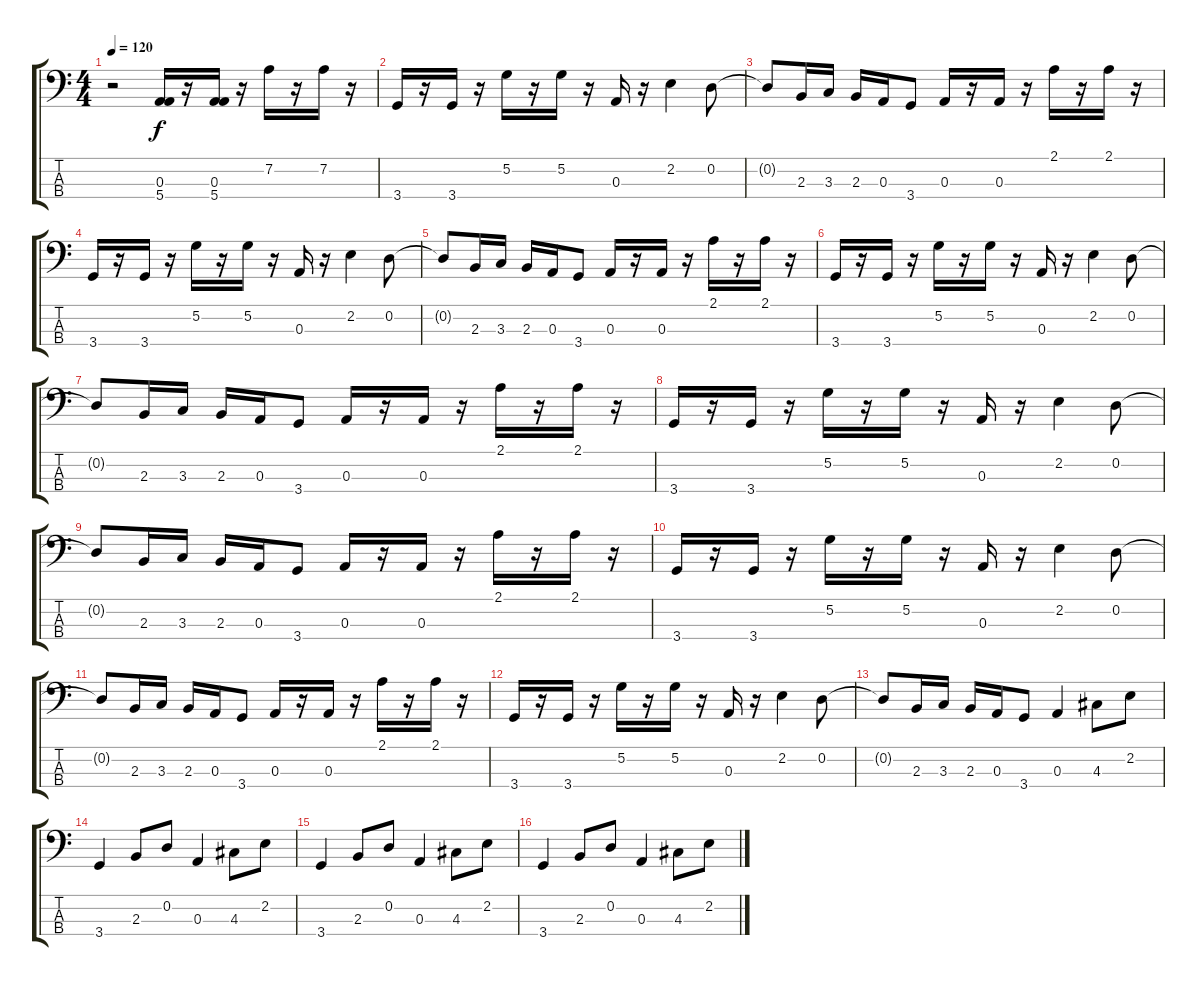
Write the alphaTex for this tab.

\track "" {instrument electricbassfinger}
\staff {score tabs}
\tuning (G2 D2 A1 E1) {hide}
\ts (4 4)
\tempo 120
\clef f4
\ks c
r.2{dy f instrument electricbassfinger} (0.3 5.4).16{volume 16} r.16 (0.3 5.4).16 r.16 7.2.16 r.16 7.2.16 r.16 |
3.4.16 r.16 3.4.16 r.16 5.2.16 r.16 5.2.16 r.16 0.3.16 r.16 2.2.4 0.2.8 |
0.2{t}.8 2.3.16 3.3.16 2.3.16 0.3.16 3.4.8 0.3.16 r.16 0.3.16 r.16 2.1.16 r.16 2.1.16 r.16 |
3.4.16 r.16 3.4.16 r.16 5.2.16 r.16 5.2.16 r.16 0.3.16 r.16 2.2.4 0.2.8 |
0.2{t}.8 2.3.16 3.3.16 2.3.16 0.3.16 3.4.8 0.3.16 r.16 0.3.16 r.16 2.1.16 r.16 2.1.16 r.16 |
3.4.16 r.16 3.4.16 r.16 5.2.16 r.16 5.2.16 r.16 0.3.16 r.16 2.2.4 0.2.8 |
0.2{t}.8 2.3.16 3.3.16 2.3.16 0.3.16 3.4.8 0.3.16 r.16 0.3.16 r.16 2.1.16 r.16 2.1.16 r.16 |
3.4.16 r.16 3.4.16 r.16 5.2.16 r.16 5.2.16 r.16 0.3.16 r.16 2.2.4 0.2.8 |
0.2{t}.8 2.3.16 3.3.16 2.3.16 0.3.16 3.4.8 0.3.16 r.16 0.3.16 r.16 2.1.16 r.16 2.1.16 r.16 |
3.4.16 r.16 3.4.16 r.16 5.2.16 r.16 5.2.16 r.16 0.3.16 r.16 2.2.4 0.2.8 |
0.2{t}.8 2.3.16 3.3.16 2.3.16 0.3.16 3.4.8 0.3.16 r.16 0.3.16 r.16 2.1.16 r.16 2.1.16 r.16 |
3.4.16 r.16 3.4.16 r.16 5.2.16 r.16 5.2.16 r.16 0.3.16 r.16 2.2.4 0.2.8 |
0.2{t}.8 2.3.16 3.3.16 2.3.16 0.3.16 3.4.8 0.3.4 4.3.8 2.2.8 |
3.4.4 2.3.8 0.2.8 0.3.4 4.3.8 2.2.8 |
3.4.4 2.3.8 0.2.8 0.3.4 4.3.8 2.2.8 |
3.4.4 2.3.8 0.2.8 0.3.4 4.3.8 2.2.8
